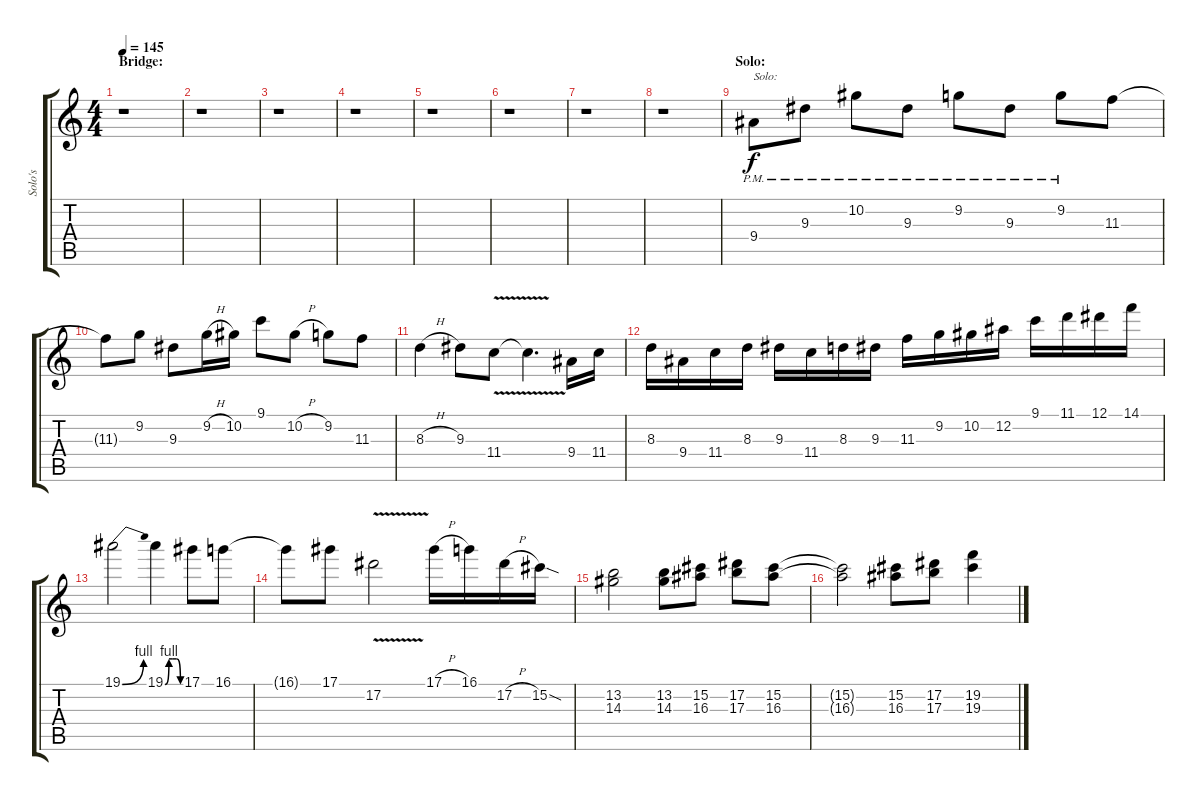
\track ("Solo's" "Solo's") {instrument distortionguitar}
\staff {score tabs}
\tuning (Eb4 Bb3 Gb3 Db3 Ab2 Eb2) {hide}
\ts (4 4)
\section ("" "Bridge:")
\tempo 145
\clef g2
\ks c
r.1{dy f} |
r.1 |
r.1 |
r.1 |
r.1 |
r.1 |
r.1 |
r.1 |
\section ("" "Solo:")
9.4{pm}.8{txt "Solo:"} 9.3{pm}.8 10.2{pm}.8 9.3{pm}.8 9.2{pm}.8 9.3{pm}.8 9.2{pm}.8 11.3.8 |
11.3{t}.8 9.2.8 9.3.8 9.2{h}.16 10.2.16 9.1.8 10.2{h}.8 9.2.8 11.3.8 |
8.3{h}.4 9.3.8 11.4{v}.8 11.4{t}.4{d} 9.4.16 11.4.16 |
8.3.16 9.4.16 11.4.16 8.3.16 9.3.16 11.4.16 8.3.16 9.3.16 11.3.16 9.2.16 10.2.16 12.2.16 9.1.16 11.1.16 12.1.16 14.1.16 |
19.1{be (bend 0 0 60 4)}.2 19.1{be (custom 0 0 15 4 30 4 45 4 60 0)}.4 17.1.8 16.1.8 |
16.1{t}.8 17.1.8 17.2{v}.2 17.1{h}.16 16.1.16 17.2{h}.16 15.2{sod}.16 |
(13.2 14.3).2 (13.2 14.3).8 (15.2 16.3).8 (17.2 17.3).8 (15.2 16.3).8 |
(15.2{t} 16.3{t}).2 (15.2 16.3).8 (17.2 17.3).8 (19.2 19.3).4
